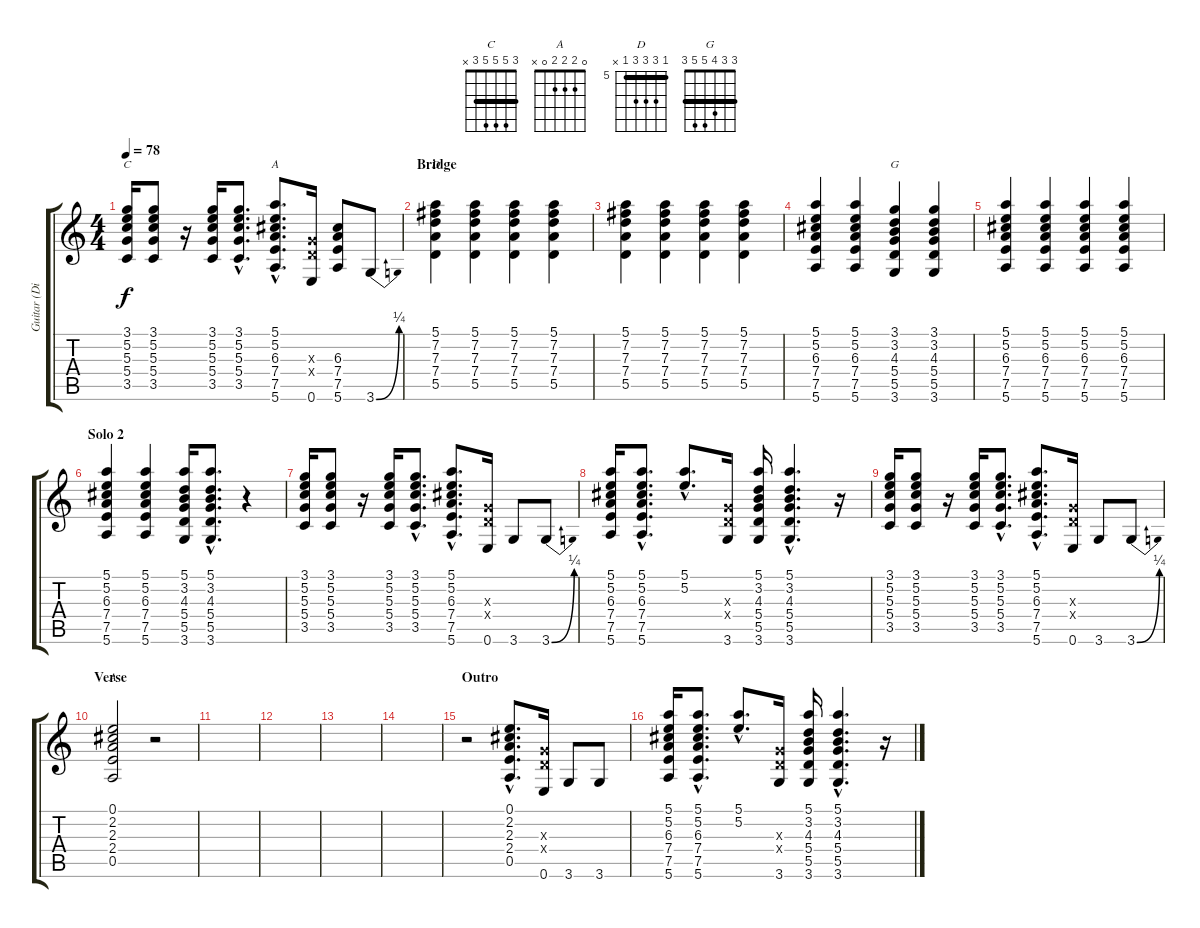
\track ("Guitar (Distortion)" "Guitar (Di") {instrument distortionguitar}
\staff {score tabs}
\tuning (E4 B3 G3 D3 A2 E2) {hide}
\chord ("C" 3 5 5 5 3 x) {barre 3}
\chord ("A" 5 5 6 7 7 5) {firstfret 5 barre 5}
\chord ("D" 5 7 7 7 5 x) {firstfret 5 barre 5}
\chord ("G" 3 3 4 5 5 3) {barre 3}
\chord ("A" 0 2 2 2 0 x)
\ts (4 4)
\tempo 78
\clef g2
\ks c
(3.1 5.2 5.3 5.4 3.5).16{ch "C" dy f} (3.1 5.2 5.3 5.4 3.5).8 r.16 (3.1 5.2 5.3 5.4 3.5).16 (3.1{hac} 5.2{hac} 5.3{hac} 5.4{hac} 3.5{hac}).8{d} (5.1{hac} 5.2{hac} 6.3{hac} 7.4{hac} 7.5{hac} 5.6{hac}).8{d ch "A"} (0.3{x} 0.4{x} 0.6).16 (6.3 7.4 7.5 5.6).8 3.6{be (bend 0 0 60 1)}.8 |
\section ("" "Bridge")
(5.1 7.2 7.3 7.4 5.5).4{ch "D"} (5.1 7.2 7.3 7.4 5.5).4 (5.1 7.2 7.3 7.4 5.5).4 (5.1 7.2 7.3 7.4 5.5).4 |
(5.1 7.2 7.3 7.4 5.5).4 (5.1 7.2 7.3 7.4 5.5).4 (5.1 7.2 7.3 7.4 5.5).4 (5.1 7.2 7.3 7.4 5.5).4 |
(5.1 5.2 6.3 7.4 7.5 5.6).4 (5.1 5.2 6.3 7.4 7.5 5.6).4 (3.1 3.2 4.3 5.4 5.5 3.6).4{ch "G"} (3.1 3.2 4.3 5.4 5.5 3.6).4 |
(5.1 5.2 6.3 7.4 7.5 5.6).4 (5.1 5.2 6.3 7.4 7.5 5.6).4 (5.1 5.2 6.3 7.4 7.5 5.6).4 (5.1 5.2 6.3 7.4 7.5 5.6).4 |
\section ("" "Solo 2")
(5.1 5.2 6.3 7.4 7.5 5.6).4 (5.1 5.2 6.3 7.4 7.5 5.6).4 (5.1 3.2 4.3 5.4 5.5 3.6).16 (5.1{hac} 3.2{hac} 4.3{hac} 5.4{hac} 5.5{hac} 3.6{hac}).8{d} r.4 |
(3.1 5.2 5.3 5.4 3.5).16 (3.1 5.2 5.3 5.4 3.5).8 r.16 (3.1 5.2 5.3 5.4 3.5).16 (3.1{hac} 5.2{hac} 5.3{hac} 5.4{hac} 3.5{hac}).8{d} (5.1{hac} 5.2{hac} 6.3{hac} 7.4{hac} 7.5{hac} 5.6{hac}).8{d} (0.3{x} 0.4{x} 0.6).16 3.6.8 3.6{be (bend 0 0 60 1)}.8 |
(5.1 5.2 6.3 7.4 7.5 5.6).16 (5.1{hac} 5.2{hac} 6.3{hac} 7.4{hac} 7.5{hac} 5.6{hac}).8{d} (5.1{hac} 5.2{hac}).8{d} (0.3{x} 0.4{x} 3.6).16 (5.1 3.2 4.3 5.4 5.5 3.6).16 (5.1{hac} 3.2{hac} 4.3{hac} 5.4{hac} 5.5{hac} 3.6{hac}).4{d} r.16 |
(3.1 5.2 5.3 5.4 3.5).16 (3.1 5.2 5.3 5.4 3.5).8 r.16 (3.1 5.2 5.3 5.4 3.5).16 (3.1{hac} 5.2{hac} 5.3{hac} 5.4{hac} 3.5{hac}).8{d} (5.1{hac} 5.2{hac} 6.3{hac} 7.4{hac} 7.5{hac} 5.6{hac}).8{d} (0.3{x} 0.4{x} 0.6).16 3.6.8 3.6{be (bend 0 0 60 1)}.8 |
\section ("" "Verse")
(0.1 2.2 2.3 2.4 0.5).2{ch "A"} r.2 |
|
|
|
|
\section ("" "Outro")
r.2 (0.1{hac} 2.2{hac} 2.3{hac} 2.4{hac} 0.5{hac}).8{d} (0.3{x} 0.4{x} 0.6).16 3.6.8 3.6.8 |
(5.1 5.2 6.3 7.4 7.5 5.6).16 (5.1{hac} 5.2{hac} 6.3{hac} 7.4{hac} 7.5{hac} 5.6{hac}).8{d} (5.1{hac} 5.2{hac}).8{d} (0.3{x} 0.4{x} 3.6).16 (5.1 3.2 4.3 5.4 5.5 3.6).16 (5.1{hac} 3.2{hac} 4.3{hac} 5.4{hac} 5.5{hac} 3.6{hac}).4{d} r.16
